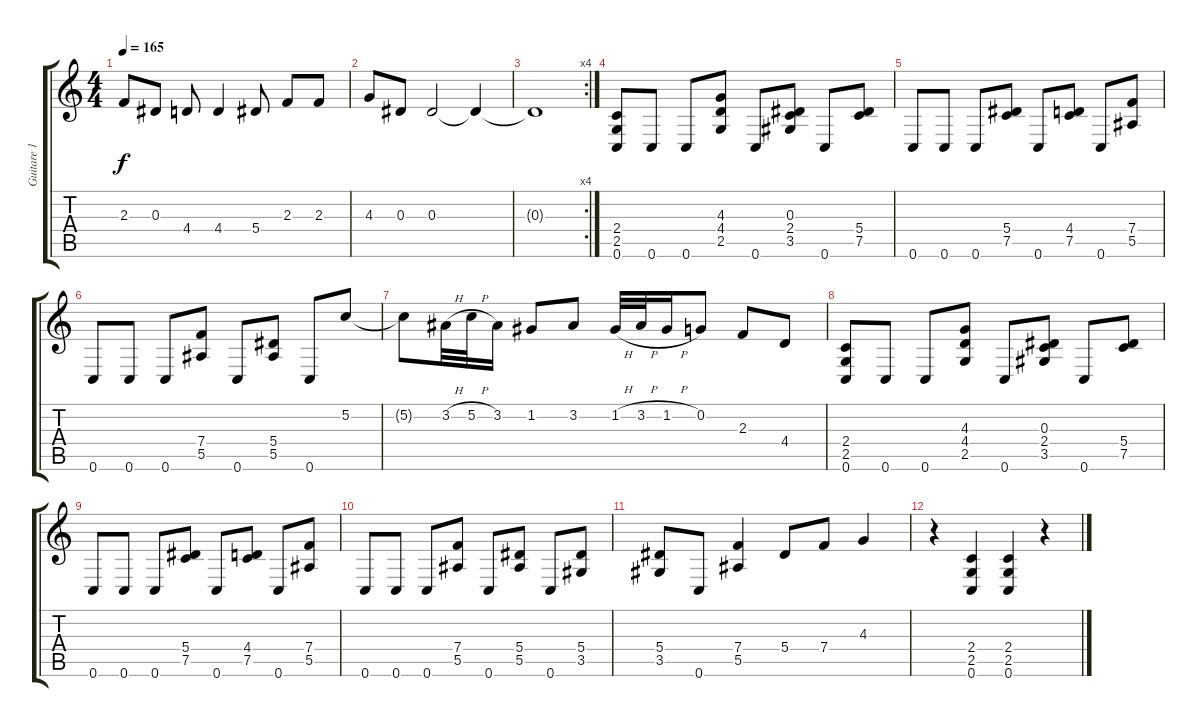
\track ("Guitare 1" "Guitare 1") {instrument distortionguitar}
\staff {score tabs}
\tuning (C4 G3 Eb3 Bb2 F2 C2) {hide}
\ts (4 4)
\tempo 165
\clef g2
\ks c
2.3{t}.8{dy f} 0.3.8 4.4.8 4.4.4 5.4.8 2.3.8 2.3.8 |
4.3.8 0.3.8 0.3.2 0.3{t}.4 |
\rc 4
0.3{t}.1 |
(2.4 2.5 0.6).8 0.6.8 0.6.8 (4.3 4.4 2.5).8 0.6.8 (0.3 2.4 3.5).8 0.6.8 (5.4 7.5).8 |
0.6.8 0.6.8 0.6.8 (5.4 7.5).8 0.6.8 (4.4 7.5).8 0.6.8 (7.4 5.5).8 |
0.6.8 0.6.8 0.6.8 (7.4 5.5).8 0.6.8 (5.4 5.5).8 0.6.8 5.2.8 |
5.2{t}.8 3.2{h}.32 5.2{h}.32 3.2.16 1.2.8 3.2.8 1.2{h}.32 3.2{h}.32 1.2{h}.16 0.2.8 2.3.8 4.4.8 |
(2.4 2.5 0.6).8 0.6.8 0.6.8 (4.3 4.4 2.5).8 0.6.8 (0.3 2.4 3.5).8 0.6.8 (5.4 7.5).8 |
0.6.8 0.6.8 0.6.8 (5.4 7.5).8 0.6.8 (4.4 7.5).8 0.6.8 (7.4 5.5).8 |
0.6.8 0.6.8 0.6.8 (7.4 5.5).8 0.6.8 (5.4 5.5).8 0.6.8 (5.4 3.5).8 |
(5.4 3.5).8 0.6.8 (7.4 5.5).4 5.4.8 7.4.8 4.3.4 |
r.4 (2.4 2.5 0.6).4 (2.4 2.5 0.6).4 r.4
